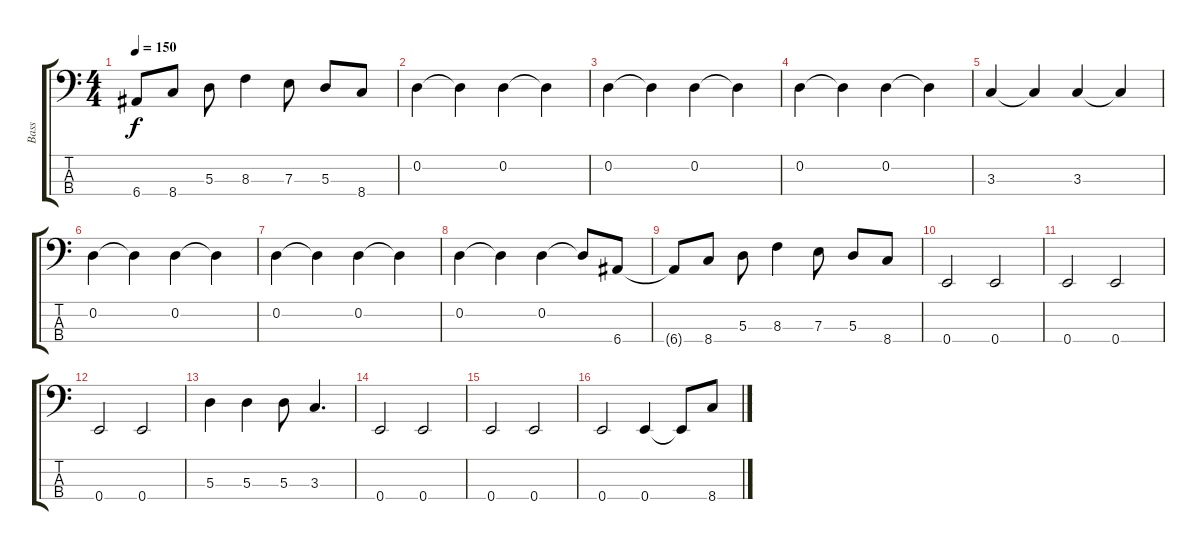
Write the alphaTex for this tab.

\track ("Bass" "Bass") {instrument electricbassfinger}
\staff {score tabs}
\tuning (G2 D2 A1 E1) {hide}
\ts (4 4)
\tempo 150
\clef f4
\ks c
6.4{t}.8{dy f} 8.4.8 5.3.8 8.3.4 7.3.8 5.3.8 8.4.8 |
0.2.4 0.2{t}.4 0.2.4 0.2{t}.4 |
0.2.4 0.2{t}.4 0.2.4 0.2{t}.4 |
0.2.4 0.2{t}.4 0.2.4 0.2{t}.4 |
3.3.4 3.3{t}.4 3.3.4 3.3{t}.4 |
0.2.4 0.2{t}.4 0.2.4 0.2{t}.4 |
0.2.4 0.2{t}.4 0.2.4 0.2{t}.4 |
0.2.4 0.2{t}.4 0.2.4 0.2{t}.8 6.4.8 |
6.4{t}.8 8.4.8 5.3.8 8.3.4 7.3.8 5.3.8 8.4.8 |
0.4.2 0.4.2 |
0.4.2 0.4.2 |
0.4.2 0.4.2 |
5.3.4 5.3.4 5.3.8 3.3.4{d} |
0.4.2 0.4.2 |
0.4.2 0.4.2 |
0.4.2 0.4.4 0.4{t}.8 8.4.8
